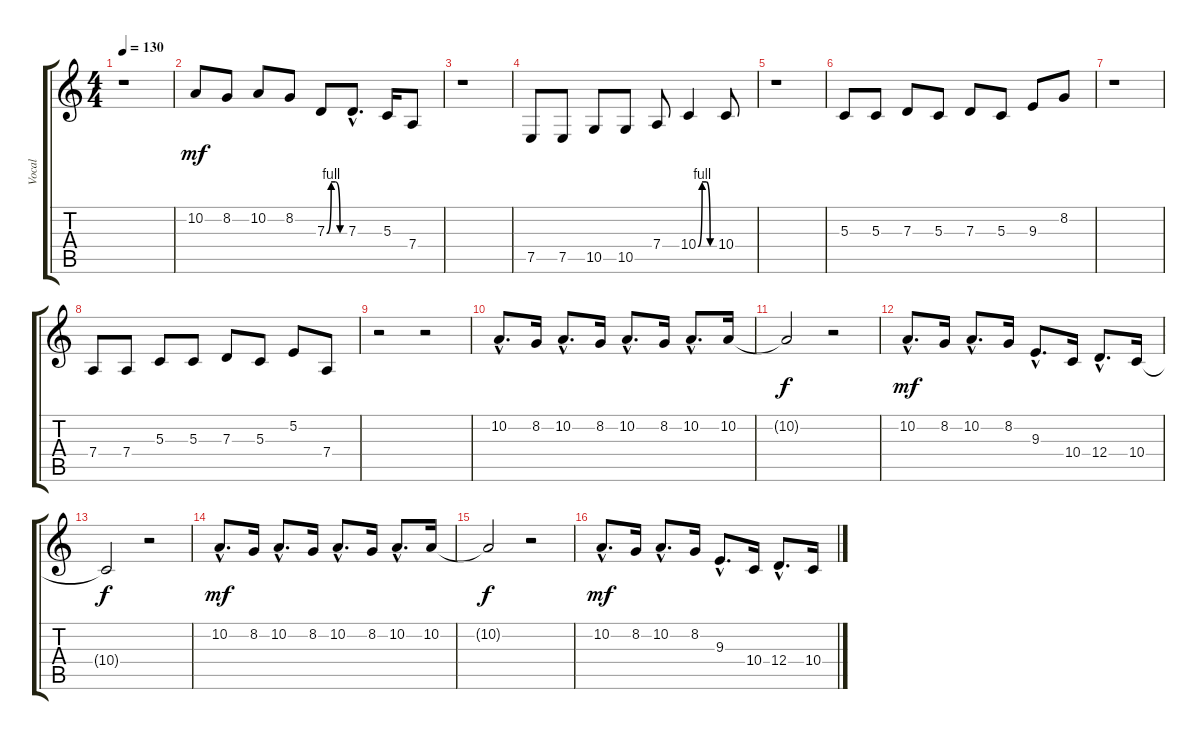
\track ("Vocal" "Vocal") {instrument violin}
\staff {score tabs}
\tuning (E4 B3 G3 D3 A2 E2) {hide}
\ts (4 4)
\tempo 130
\clef g2
\ks c
r.1{dy mf} |
10.2.8 8.2.8 10.2.8 8.2.8 7.3{be (custom 0 0 15 4 30 4 45 0 60 0)}.8 7.3{hac}.8{d} 5.3.16 7.4.8 |
r.1 |
7.5.8 7.5.8 10.5.8 10.5.8 7.4.8 10.4{be (custom 0 0 15 4 30 4 45 0 60 0)}.4 10.4.8 |
r.1 |
5.3.8 5.3.8 7.3.8 5.3.8 7.3.8 5.3.8 9.3.8 8.2.8 |
r.1 |
7.4.8 7.4.8 5.3.8 5.3.8 7.3.8 5.3.8 5.2.8 7.4.8 |
r.2 r.2 |
10.2{hac}.8{d} 8.2.16 10.2{hac}.8{d} 8.2.16 10.2{hac}.8{d} 8.2.16 10.2{hac}.8{d} 10.2.16 |
10.2{t}.2{dy f} r.2 |
10.2{hac}.8{d dy mf} 8.2.16 10.2{hac}.8{d} 8.2.16 9.3{hac}.8{d} 10.4.16 12.4{hac}.8{d} 10.4.16 |
10.4{t}.2{dy f} r.2 |
10.2{hac}.8{d dy mf} 8.2.16 10.2{hac}.8{d} 8.2.16 10.2{hac}.8{d} 8.2.16 10.2{hac}.8{d} 10.2.16 |
10.2{t}.2{dy f} r.2 |
10.2{hac}.8{d dy mf} 8.2.16 10.2{hac}.8{d} 8.2.16 9.3{hac}.8{d} 10.4.16 12.4{hac}.8{d} 10.4.16
